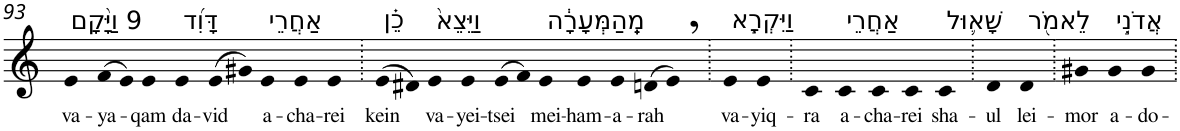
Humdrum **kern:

**kern	**text
*part1	*part1
*staff1	*staff1
*I"Piano	*
*I'Pno	*
!!LO:PB:g=z
*clefG2	*
*k[]	*
=93	=93
!LO:TX:a:t=9 וַיָּ֨קָם	!
!	!LO:LY:b
4e	va-
!	!LO:LY:b
(>8f	-ya-
8e)	.
!	!LO:LY:b
4e	-qam
!LO:TX:a:t=דָּוִ֜ד	!
!	!LO:LY:b
4e	da-
!	!LO:LY:b
(>8e	-vid
8g#X)	.
!LO:TX:a:t=אַחֲרֵי	!
!	!LO:LY:b
4e	a-
!	!LO:LY:b
4e	-cha-
!	!LO:LY:b
4e	-rei
=94.	=94.
!LO:TX:a:t=כֵ֗ן	!
!	!LO:LY:b
(>8e	kein
8d#X)	.
!LO:TX:a:t=וַיֵּצֵא֙	!
!	!LO:LY:b
4e	va-
!	!LO:LY:b
4e	-yei-
!	!LO:LY:b
(>8e	-tsei
8f)	.
!LO:TX:a:t=מֵֽהַמְּעָרָ֔ה	!
!	!LO:LY:b
4e	mei-
!	!LO:LY:b
4e	-ham-
!	!LO:LY:b
4e	-a-
!	!LO:LY:b
(>8dn	-rah
8e,)	.
=95.	=95.
!LO:TX:a:t=וַיִּקְרָ֧א	!
!	!LO:LY:b
4e	va-
!	!LO:LY:b
4e	-yiq-
=96.	=96.
!	!LO:LY:b
4c	-ra
!LO:TX:a:t=אַחֲרֵי	!
!	!LO:LY:b
4c	a-
!	!LO:LY:b
4c	-cha-
!	!LO:LY:b
4c	-rei
!LO:TX:a:t=שָׁא֛וּל	!
!	!LO:LY:b
4c	sha-
=97.	=97.
!	!LO:LY:b
4d	-ul
!LO:TX:a:t=לֵאמֹ֖ר	!
!	!LO:LY:b
4d	lei-
=98.	=98.
!	!LO:LY:b
4g#X	-mor
!LO:TX:a:t=אֲדֹנִ֣י	!
!	!LO:LY:b
4g#	a-
!	!LO:LY:b
4g#	-do-
=.	=.
*-	*-
